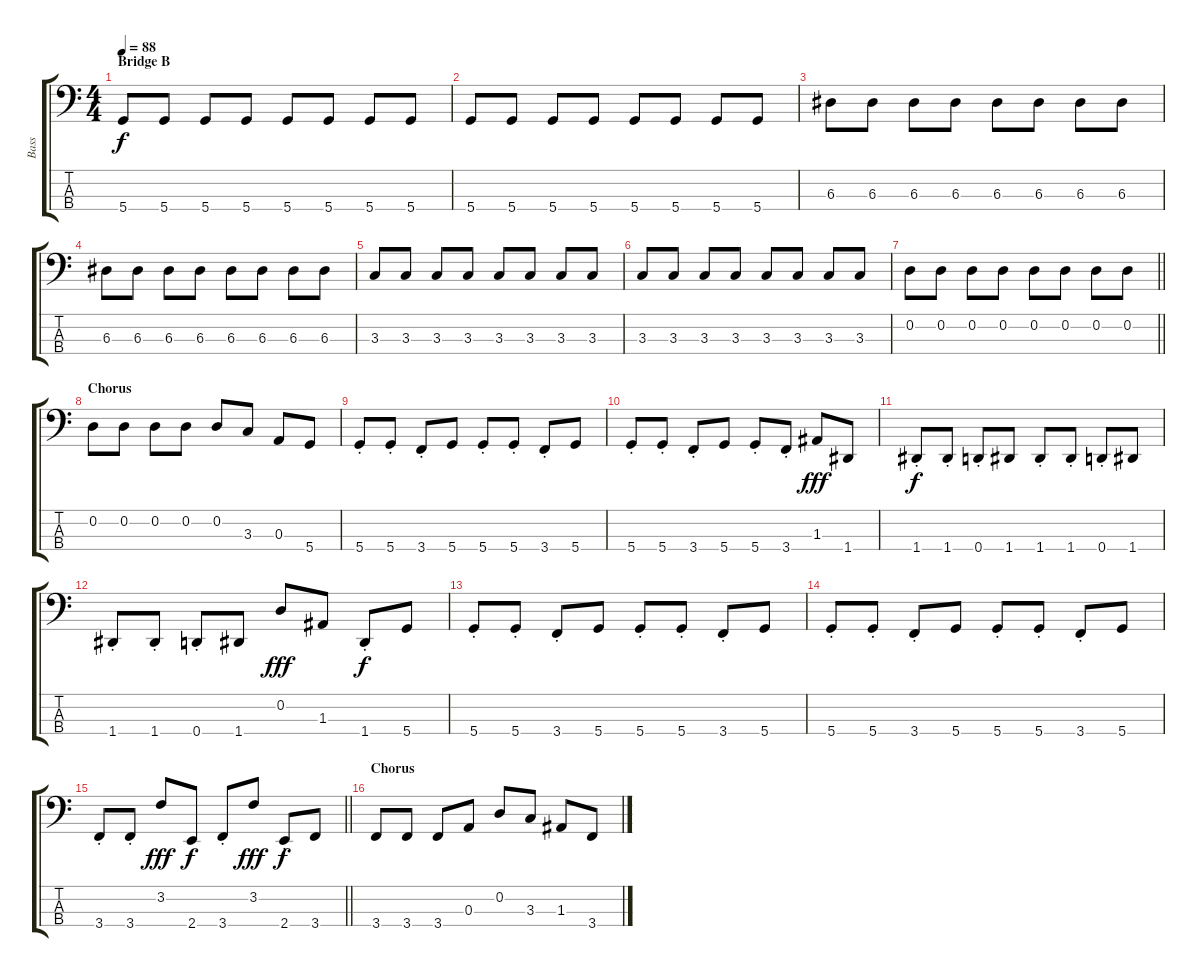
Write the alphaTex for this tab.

\track ("Bass" "Bass") {instrument electricbassfinger}
\staff {score tabs}
\tuning (G2 D2 A1 D1) {hide}
\ts (4 4)
\section ("" "Bridge B")
\tempo 88
\clef f4
\ks c
5.4.8{dy f} 5.4.8 5.4.8 5.4.8 5.4.8 5.4.8 5.4.8 5.4.8 |
5.4.8 5.4.8 5.4.8 5.4.8 5.4.8 5.4.8 5.4.8 5.4.8 |
6.3.8 6.3.8 6.3.8 6.3.8 6.3.8 6.3.8 6.3.8 6.3.8 |
6.3.8 6.3.8 6.3.8 6.3.8 6.3.8 6.3.8 6.3.8 6.3.8 |
3.3.8 3.3.8 3.3.8 3.3.8 3.3.8 3.3.8 3.3.8 3.3.8 |
3.3.8 3.3.8 3.3.8 3.3.8 3.3.8 3.3.8 3.3.8 3.3.8 |
\barLineRight lightlight
0.2.8 0.2.8 0.2.8 0.2.8 0.2.8 0.2.8 0.2.8 0.2.8 |
\section ("" "Chorus")
0.2.8 0.2.8 0.2.8 0.2.8 0.2.8 3.3.8 0.3.8 5.4.8 |
5.4{st}.8 5.4{st}.8 3.4{st}.8 5.4.8 5.4{st}.8 5.4{st}.8 3.4{st}.8 5.4.8 |
5.4{st}.8 5.4{st}.8 3.4{st}.8 5.4.8 5.4{st}.8 3.4{st}.8 1.3.8{dy fff} 1.4.8 |
1.4{st}.8{dy f} 1.4{st}.8 0.4{st}.8 1.4.8 1.4{st}.8 1.4{st}.8 0.4{st}.8 1.4.8 |
1.4{st}.8 1.4{st}.8 0.4{st}.8 1.4.8 0.2.8{dy fff} 1.3.8 1.4{st}.8{dy f} 5.4.8 |
5.4{st}.8 5.4{st}.8 3.4{st}.8 5.4.8 5.4{st}.8 5.4{st}.8 3.4{st}.8 5.4.8 |
5.4{st}.8 5.4{st}.8 3.4{st}.8 5.4.8 5.4{st}.8 5.4{st}.8 3.4{st}.8 5.4.8 |
\barLineRight lightlight
3.4{st}.8 3.4{st}.8 3.2.8{dy fff} 2.4.8{dy f} 3.4{st}.8 3.2.8{dy fff} 2.4{st}.8{dy f} 3.4.8 |
\section ("" "Chorus")
3.4.8 3.4.8 3.4.8 0.3.8 0.2.8 3.3.8 1.3.8 3.4.8
